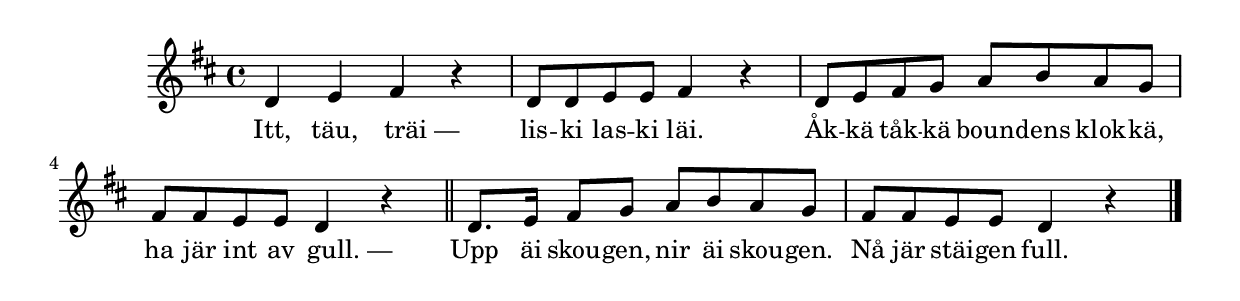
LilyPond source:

{
\time 4/4
\key d \major

 d'4 e' fis' r  | 
 d'8 d' e' e' fis'4 r  | 
 d'8 e' fis' g' a' b' a' g'  | 
 fis' fis' e' e' d'4 r \bar "||" |
 d'8. e'16 fis'8 g' a' b' a' g'  | 
 fis' fis' e' e' d'4 r \bar "|." |
 }
 \addlyrics {
     Itt, täu, \once \override LyricText.self-alignment-X = #-0.8 "träi —"
     lis -- ki las -- ki läi. Åk -- kä tåk -- kä boun -- dens klok -- kä,
     ha jär int av \once \override LyricText.self-alignment-X = #-0.8 "gull. —"
     Upp äi skou -- gen, nir äi skou -- gen.
     Nå jär stäi -- gen full.
}
